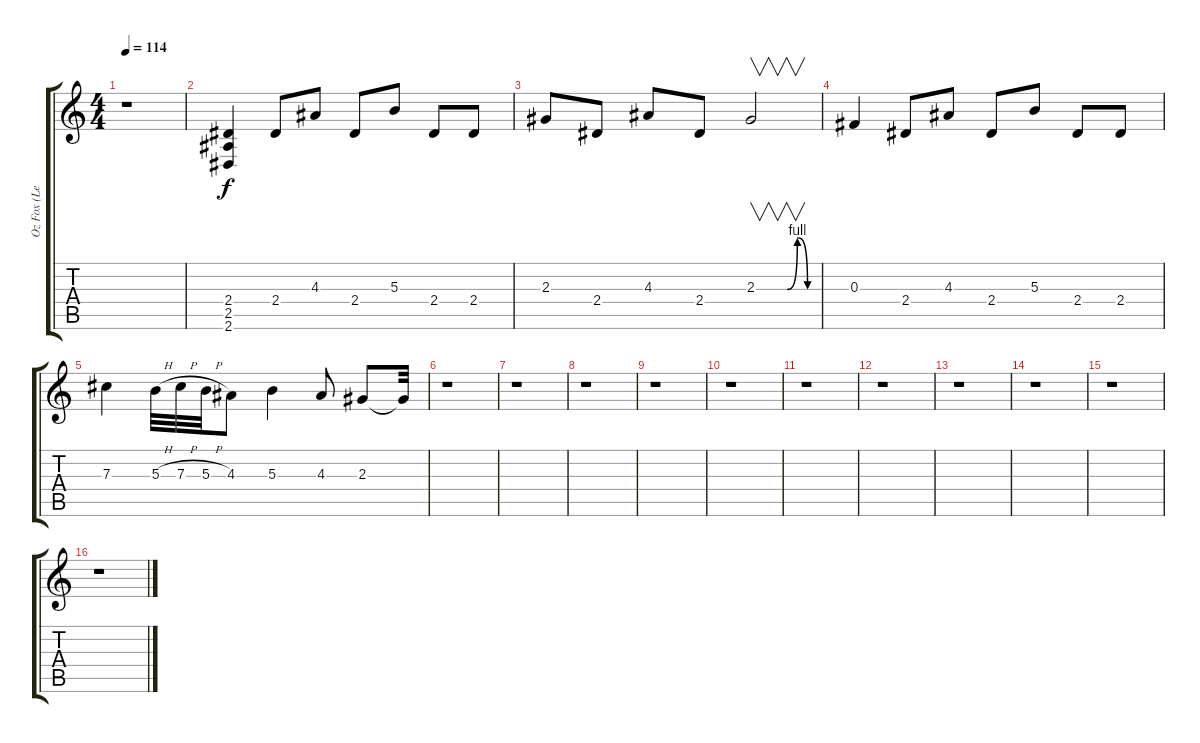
\track ("Oz Fox (Lead 2)" "Oz Fox (Le") {instrument distortionguitar}
\staff {score tabs}
\tuning (Eb4 Bb3 Gb3 Db3 Ab2 Db2) {hide}
\ts (4 4)
\tempo 114
\clef g2
\ks c
r.1{dy f} |
(2.4 2.5 2.6).4 2.4.8 4.3.8 2.4.8 5.3.8 2.4.8 2.4.8 |
2.3.8 2.4.8 4.3.8 2.4.8 2.3{be (custom 0 0 15 0 30 0 40 4 50 0 60 0)}.2{v} |
0.3.4 2.4.8 4.3.8 2.4.8 5.3.8 2.4.8 2.4.8 |
7.3.4 5.3{h}.32 7.3{h}.32 5.3{h}.32 4.3.8 5.3.4 4.3.8 2.3.8 2.3{t}.32 |
r.1 |
r.1 |
r.1 |
r.1 |
r.1 |
r.1 |
r.1 |
r.1 |
r.1 |
r.1 |
r.1
